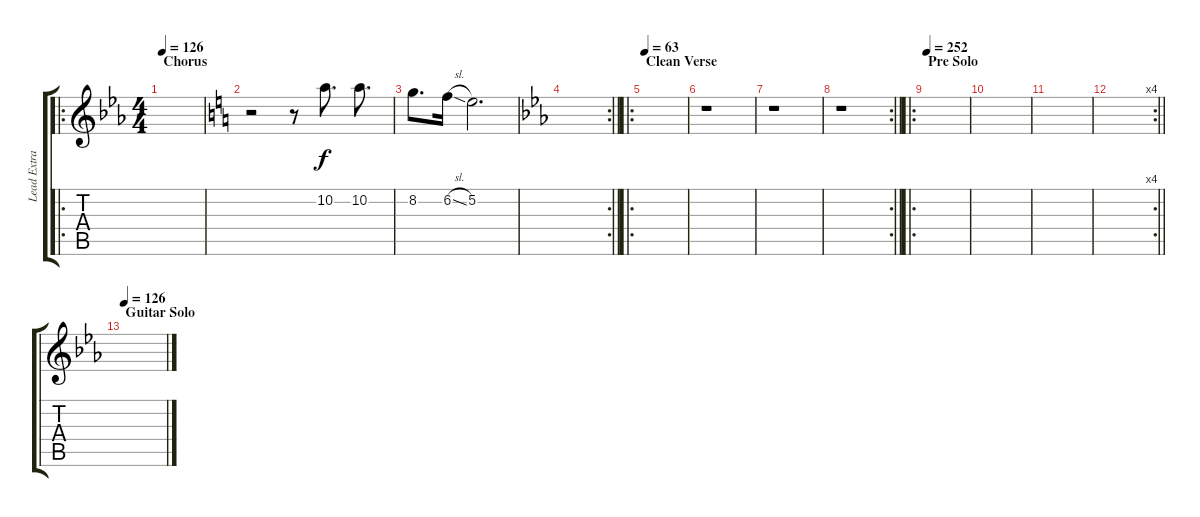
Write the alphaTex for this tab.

\track ("Lead Extra" "Lead Extra") {instrument distortionguitar}
\staff {score tabs}
\tuning (E4 B3 G3 D3 A2 D2) {hide}
\ro
\ts (4 4)
\section ("" "Chorus")
\tempo 126
\clef g2
\ks eb
|
\ks c
r.2 r.8 10.2.8{d} 10.2.8{d} |
8.2.8{d} 6.2{sl}.16 5.2.2{d} |
\rc 2
\barLineRight lightlight
\ks eb
|
\ro
\section ("" "Clean Verse")
\tempo 63
|
r.1 |
r.1 |
\rc 2
\barLineRight lightlight
r.1 |
\ro
\section ("" "Pre Solo")
\tempo 252
|
|
|
\rc 4
\barLineRight lightlight
|
\section ("" "Guitar Solo")
\tempo 126
